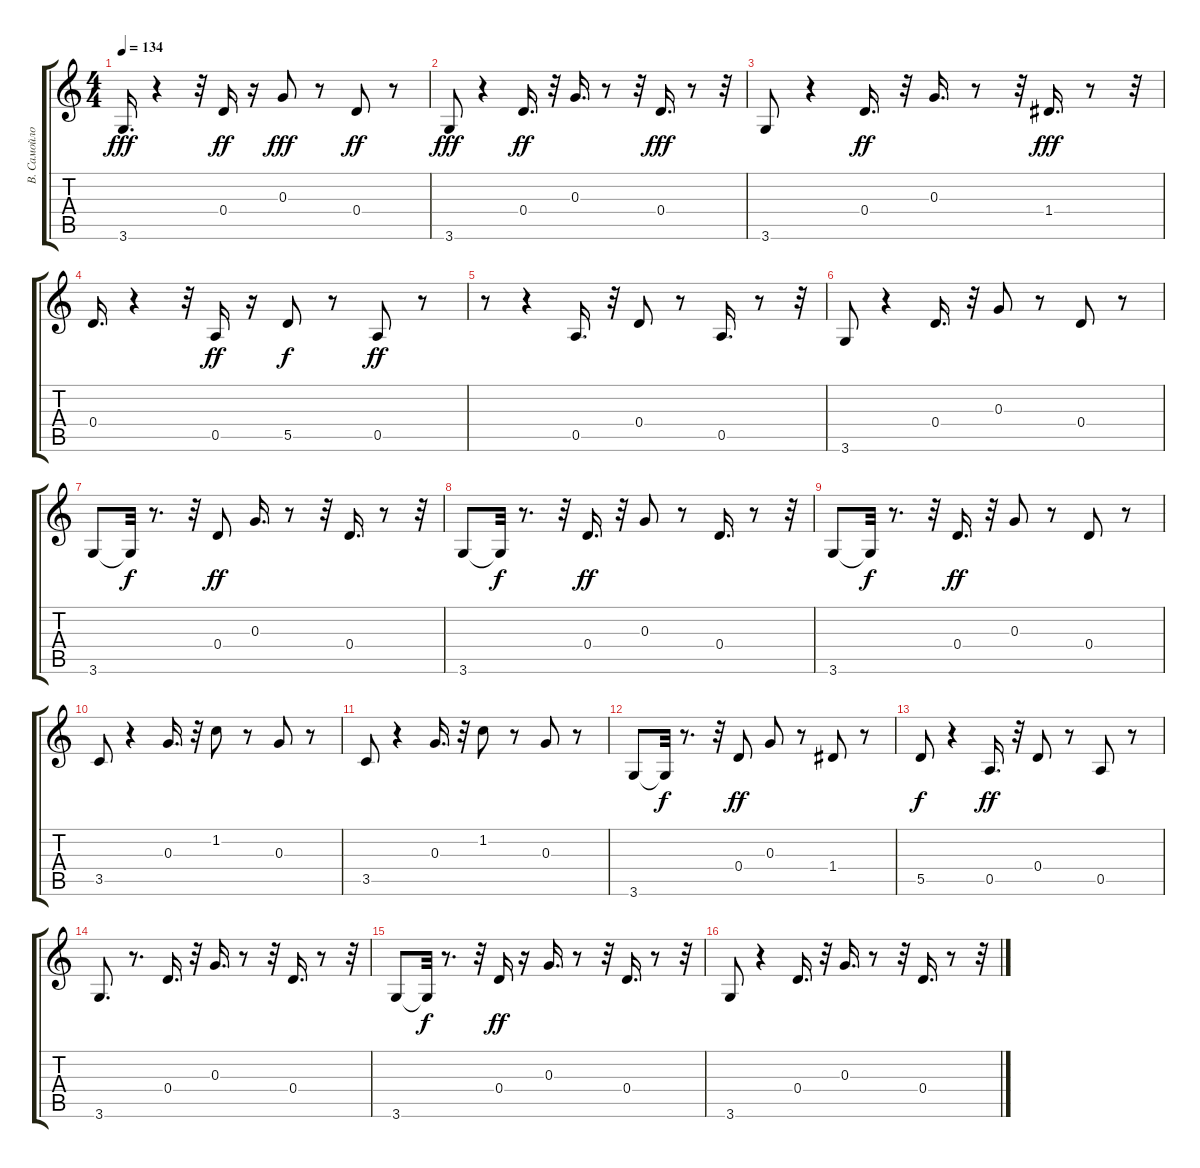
\track ("В. Самойлов" "В. Самойло") {instrument distortionguitar}
\staff {score tabs}
\tuning (E4 B3 G3 D3 A2 E2) {hide}
\ts (4 4)
\tempo 134
\clef g2
\ks c
3.6.16{d dy fff} r.4 r.32 0.4.16{dy ff} r.16 0.3.8{dy fff} r.8 0.4.8{dy ff} r.8 |
3.6.8{dy fff} r.4 0.4.16{d dy ff} r.32 0.3.16{d} r.8 r.32 0.4.16{d dy fff} r.8 r.32 |
3.6.8 r.4 0.4.16{d dy ff} r.32 0.3.16{d} r.8 r.32 1.4.16{d dy fff} r.8 r.32 |
0.4.16{d} r.4 r.32 0.5.16{dy ff} r.16 5.5.8{dy f} r.8 0.5.8{dy ff} r.8 |
r.8 r.4 0.5.16{d} r.32 0.4.8 r.8 0.5.16{d} r.8 r.32 |
3.6.8 r.4 0.4.16{d} r.32 0.3.8 r.8 0.4.8 r.8 |
3.6.8 3.6{t}.32{dy f} r.8{d} r.32 0.4.8{dy ff} 0.3.16{d} r.8 r.32 0.4.16{d} r.8 r.32 |
3.6.8 3.6{t}.32{dy f} r.8{d} r.32 0.4.16{d dy ff} r.32 0.3.8 r.8 0.4.16{d} r.8 r.32 |
3.6.8 3.6{t}.32{dy f} r.8{d} r.32 0.4.16{d dy ff} r.32 0.3.8 r.8 0.4.8 r.8 |
3.5.8 r.4 0.3.16{d} r.32 1.2.8 r.8 0.3.8 r.8 |
3.5.8 r.4 0.3.16{d} r.32 1.2.8 r.8 0.3.8 r.8 |
3.6.8 3.6{t}.32{dy f} r.8{d} r.32 0.4.8{dy ff} 0.3.8 r.8 1.4.8 r.8 |
5.5.8{dy f} r.4 0.5.16{d dy ff} r.32 0.4.8 r.8 0.5.8 r.8 |
3.6.8{d} r.8{d} 0.4.16{d} r.32 0.3.16{d} r.8 r.32 0.4.16{d} r.8 r.32 |
3.6.8 3.6{t}.32{dy f} r.8{d} r.32 0.4.16{dy ff} r.16 0.3.16{d} r.8 r.32 0.4.16{d} r.8 r.32 |
3.6.8 r.4 0.4.16{d} r.32 0.3.16{d} r.8 r.32 0.4.16{d} r.8 r.32
